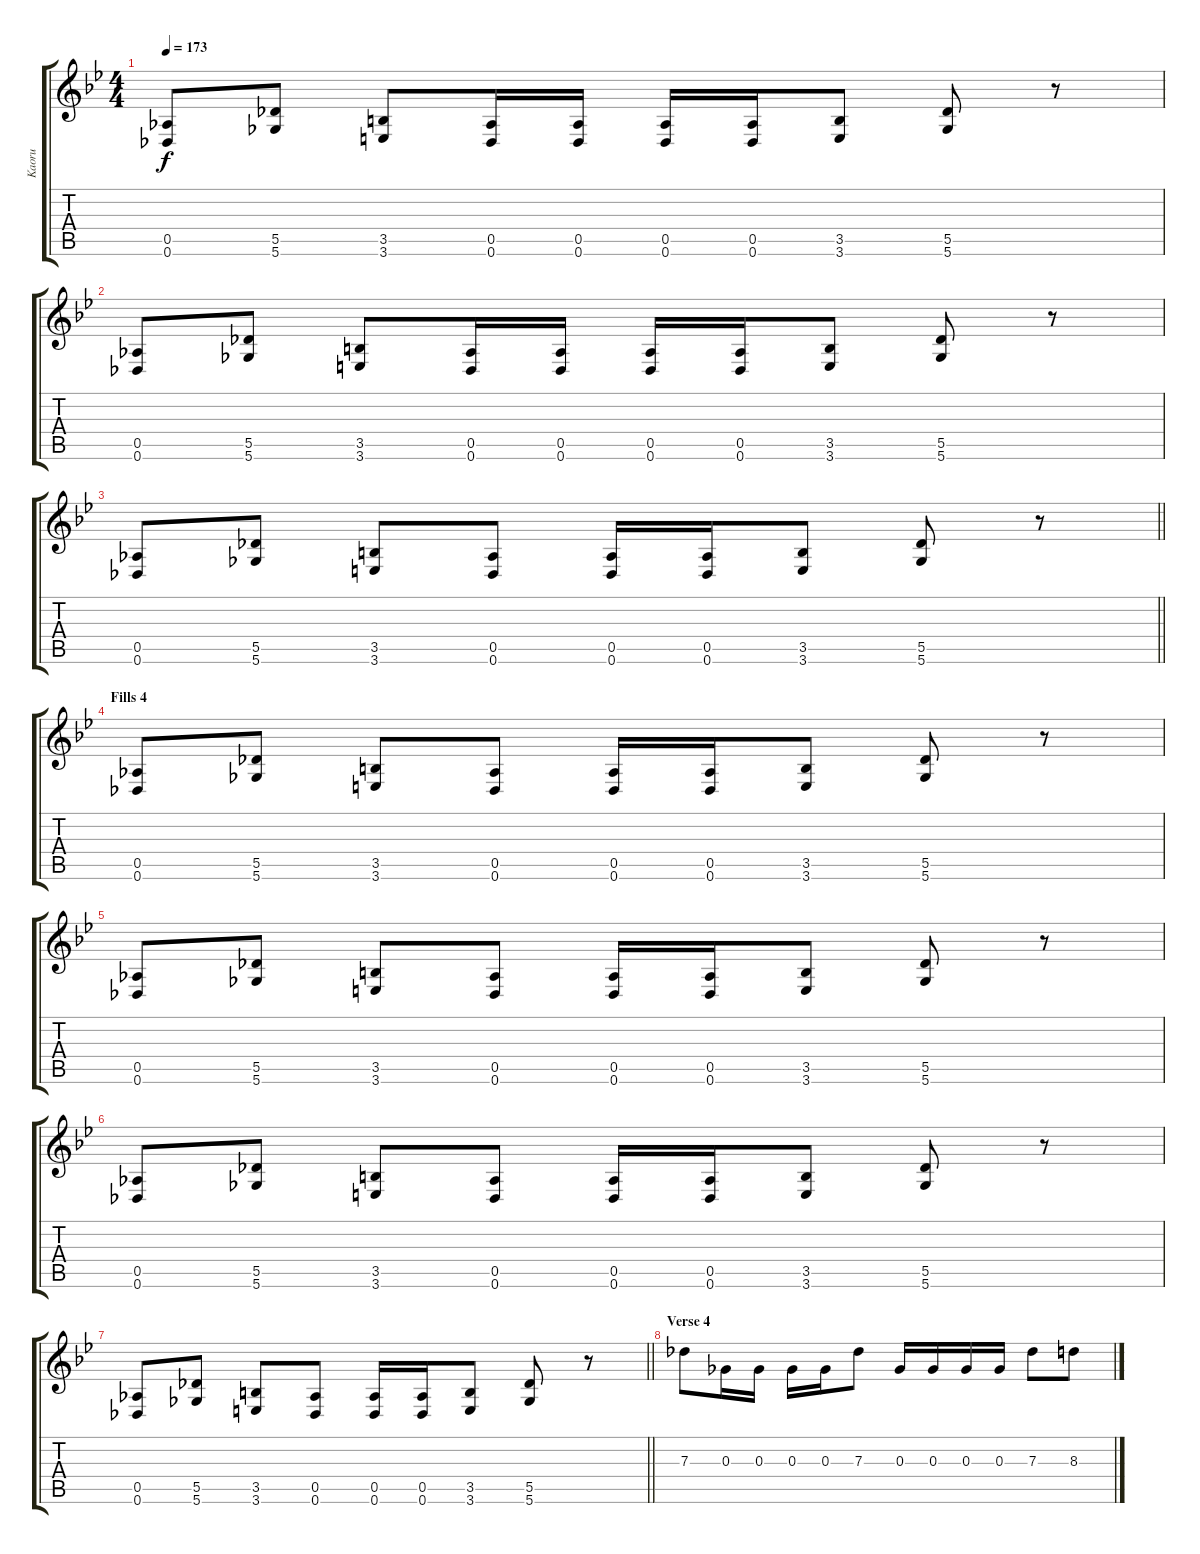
\track ("Kaoru" "Kaoru") {instrument overdrivenguitar}
\staff {score tabs}
\tuning (Eb4 Bb3 Gb3 Db3 Ab2 Db2) {hide}
\ts (4 4)
\tempo 173
\clef g2
\ks bb
(0.5 0.6).8{dy f} (5.5 5.6).8 (3.5 3.6).8 (0.5 0.6).16 (0.5 0.6).16 (0.5 0.6).16 (0.5 0.6).16 (3.5 3.6).8 (5.5 5.6).8 r.8 |
(0.5 0.6).8 (5.5 5.6).8 (3.5 3.6).8 (0.5 0.6).16 (0.5 0.6).16 (0.5 0.6).16 (0.5 0.6).16 (3.5 3.6).8 (5.5 5.6).8 r.8 |
\barLineRight lightlight
(0.5 0.6).8 (5.5 5.6).8 (3.5 3.6).8 (0.5 0.6).8 (0.5 0.6).16 (0.5 0.6).16 (3.5 3.6).8 (5.5 5.6).8 r.8 |
\section ("" "Fills 4")
(0.5 0.6).8 (5.5 5.6).8 (3.5 3.6).8 (0.5 0.6).8 (0.5 0.6).16 (0.5 0.6).16 (3.5 3.6).8 (5.5 5.6).8 r.8 |
(0.5 0.6).8 (5.5 5.6).8 (3.5 3.6).8 (0.5 0.6).8 (0.5 0.6).16 (0.5 0.6).16 (3.5 3.6).8 (5.5 5.6).8 r.8 |
(0.5 0.6).8 (5.5 5.6).8 (3.5 3.6).8 (0.5 0.6).8 (0.5 0.6).16 (0.5 0.6).16 (3.5 3.6).8 (5.5 5.6).8 r.8 |
\barLineRight lightlight
(0.5 0.6).8 (5.5 5.6).8 (3.5 3.6).8 (0.5 0.6).8 (0.5 0.6).16 (0.5 0.6).16 (3.5 3.6).8 (5.5 5.6).8 r.8 |
\section ("" "Verse 4")
7.3.8 0.3.16 0.3.16 0.3.16 0.3.16 7.3.8 0.3.16 0.3.16 0.3.16 0.3.16 7.3.8 8.3.8
